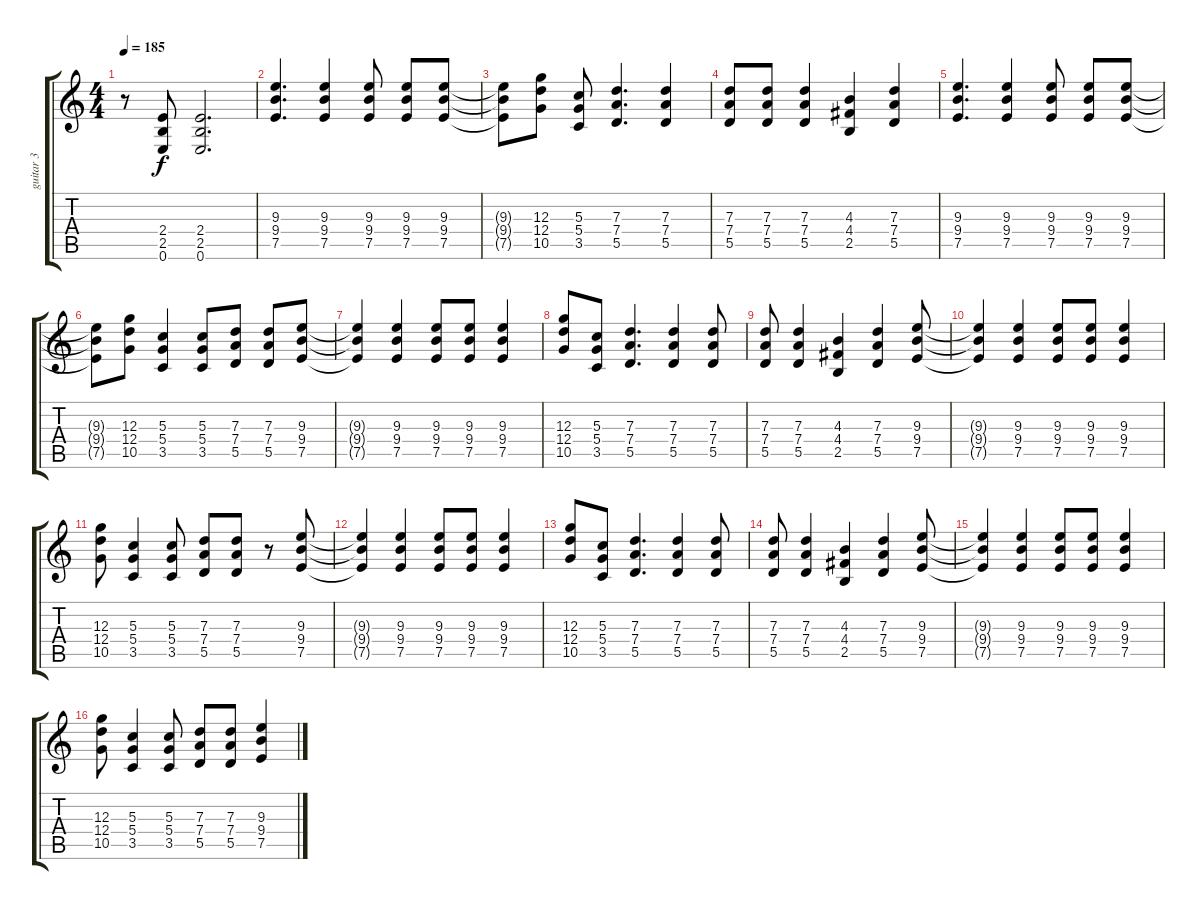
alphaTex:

\track ("guitar 3" "guitar 3") {solo instrument distortionguitar}
\staff {score tabs}
\tuning (E4 B3 G3 D3 A2 E2) {hide}
\ts (4 4)
\tempo 185
\clef g2
\ks c
r.8{dy f} (2.4 2.5 0.6).8 (2.4 2.5 0.6).2{d} |
(9.3 9.4 7.5).4{d} (9.3 9.4 7.5).4 (9.3 9.4 7.5).8 (9.3 9.4 7.5).8 (9.3 9.4 7.5).8 |
(9.3{t} 9.4{t} 7.5{t}).8 (12.3 12.4 10.5).8 (5.3 5.4 3.5).8 (7.3 7.4 5.5).4{d} (7.3 7.4 5.5).4 |
(7.3 7.4 5.5).8 (7.3 7.4 5.5).8 (7.3 7.4 5.5).4 (4.3 4.4 2.5).4 (7.3 7.4 5.5).4 |
(9.3 9.4 7.5).4{d} (9.3 9.4 7.5).4 (9.3 9.4 7.5).8 (9.3 9.4 7.5).8 (9.3 9.4 7.5).8 |
(9.3{t} 9.4{t} 7.5{t}).8 (12.3 12.4 10.5).8 (5.3 5.4 3.5).4 (5.3 5.4 3.5).8 (7.3 7.4 5.5).8 (7.3 7.4 5.5).8 (9.3 9.4 7.5).8 |
(9.3{t} 9.4{t} 7.5{t}).4 (9.3 9.4 7.5).4 (9.3 9.4 7.5).8 (9.3 9.4 7.5).8 (9.3 9.4 7.5).4 |
(12.3 12.4 10.5).8 (5.3 5.4 3.5).8 (7.3 7.4 5.5).4{d} (7.3 7.4 5.5).4 (7.3 7.4 5.5).8 |
(7.3 7.4 5.5).8 (7.3 7.4 5.5).4 (4.3 4.4 2.5).4 (7.3 7.4 5.5).4 (9.3 9.4 7.5).8 |
(9.3{t} 9.4{t} 7.5{t}).4 (9.3 9.4 7.5).4 (9.3 9.4 7.5).8 (9.3 9.4 7.5).8 (9.3 9.4 7.5).4 |
(12.3 12.4 10.5).8 (5.3 5.4 3.5).4 (5.3 5.4 3.5).8 (7.3 7.4 5.5).8 (7.3 7.4 5.5).8 r.8 (9.3 9.4 7.5).8 |
(9.3{t} 9.4{t} 7.5{t}).4 (9.3 9.4 7.5).4 (9.3 9.4 7.5).8 (9.3 9.4 7.5).8 (9.3 9.4 7.5).4 |
(12.3 12.4 10.5).8 (5.3 5.4 3.5).8 (7.3 7.4 5.5).4{d} (7.3 7.4 5.5).4 (7.3 7.4 5.5).8 |
(7.3 7.4 5.5).8 (7.3 7.4 5.5).4 (4.3 4.4 2.5).4 (7.3 7.4 5.5).4 (9.3 9.4 7.5).8 |
(9.3{t} 9.4{t} 7.5{t}).4 (9.3 9.4 7.5).4 (9.3 9.4 7.5).8 (9.3 9.4 7.5).8 (9.3 9.4 7.5).4 |
(12.3 12.4 10.5).8 (5.3 5.4 3.5).4 (5.3 5.4 3.5).8 (7.3 7.4 5.5).8 (7.3 7.4 5.5).8 (9.3 9.4 7.5).4
